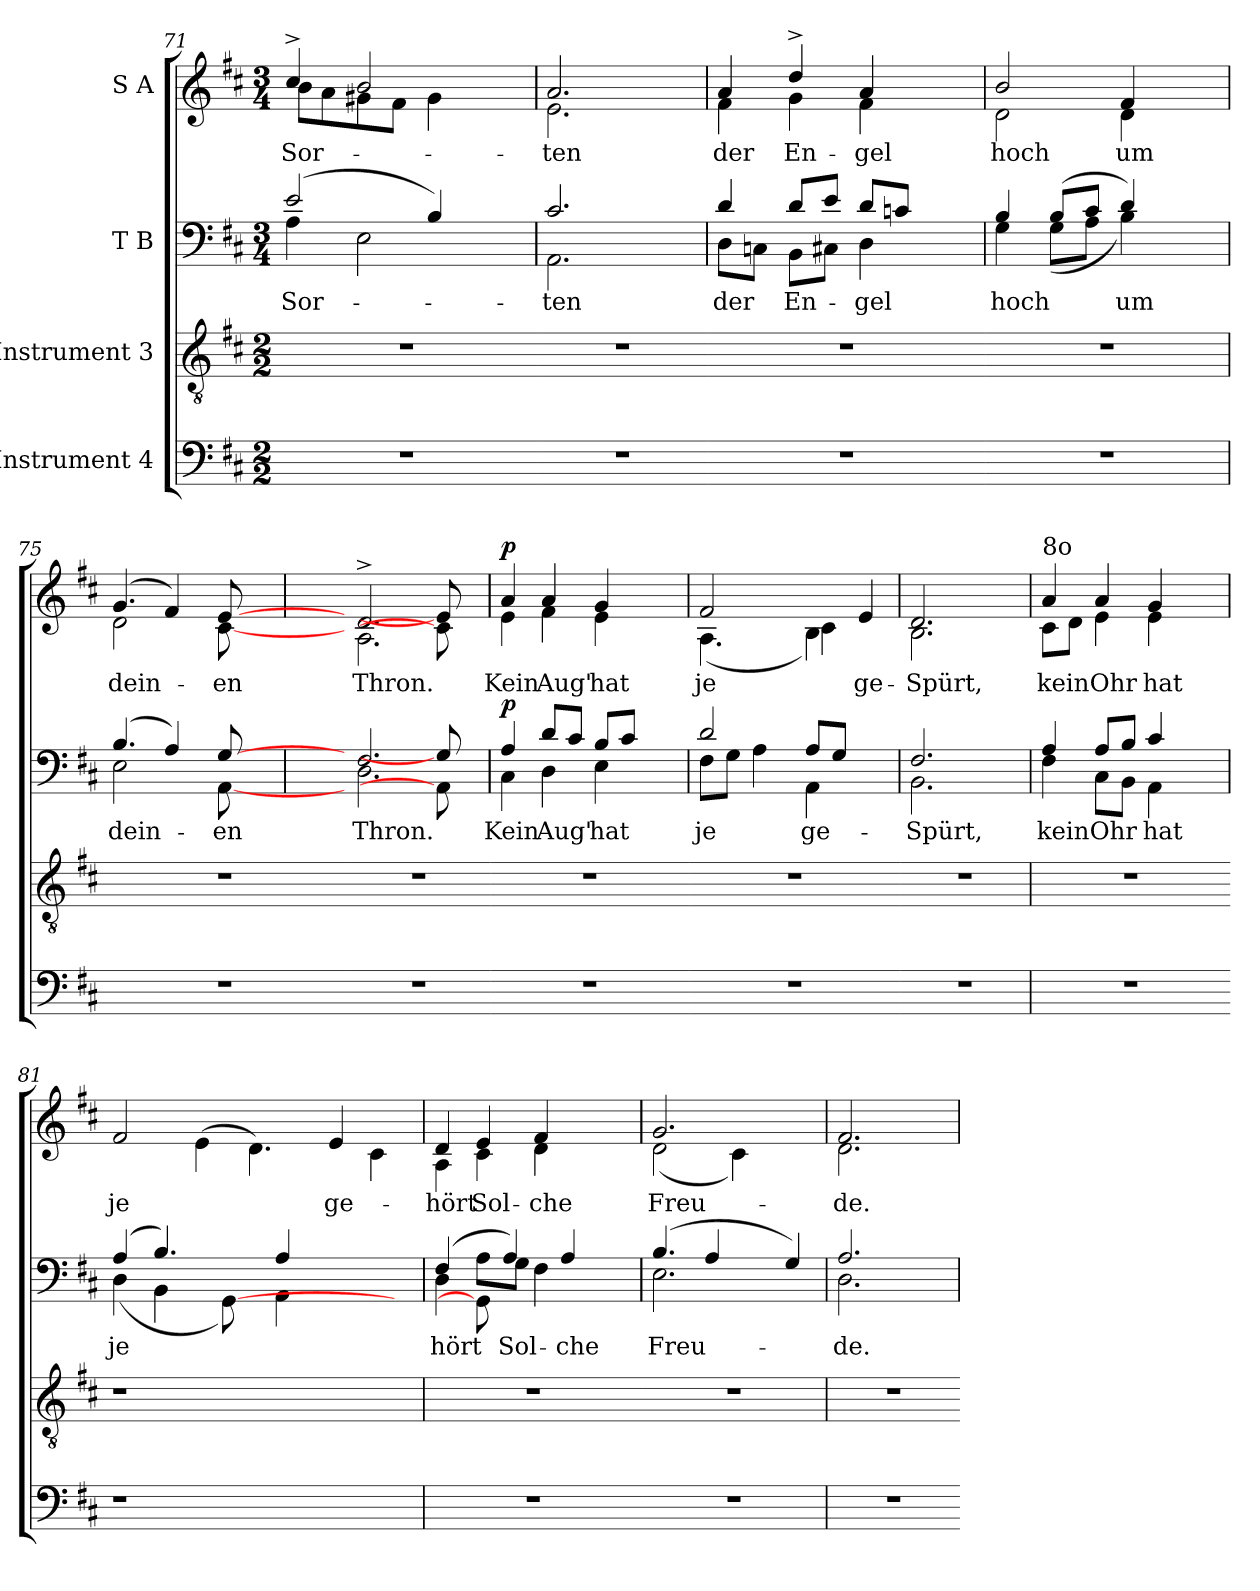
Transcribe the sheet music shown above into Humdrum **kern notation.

**kern	**kern	**kern	**text	**dynam	**kern	**text	**dynam
*part4	*part3	*part2	*part2	*part2	*part1	*part1	*part1
*staff4	*staff3	*staff2	*staff2	*staff2	*staff1	*staff1	*staff1
*I"Instrument 4	*I"Instrument 3	*I"T  B	*	*	*I"S  A	*	*
!!LO:PB:g=z
*clefF4	*clefGv2	*clefF4	*	*	*clefG2	*	*
*k[f#c#]	*k[f#c#]	*k[f#c#]	*	*	*k[f#c#]	*	*
*D:	*D:	*D:	*	*	*D:	*	*
*M2/2	*M2/2	*M3/4	*	*	*M3/4	*	*
=71	=71	=71	=71	=71	=71	=71	=71
!	!	!	!LO:LY:a:cj	!	!	!LO:LY:b:cj	!
*	*	*^	*	*	*^	*	*
1r	1r	(>2e/	4A\	-Sor-	.	4cc#^>/	8b\L	-Sor-	.
.	.	.	.	.	.	.	8a\	.	.
.	.	.	2E\	.	.	2b/	8g#X\	.	.
.	.	.	.	.	.	.	8f#\J	.	.
.	.	4B/)	.	.	.	.	4g#\	.	.
.	.	4ryy	4ryy	.	.	4ryy	4ryy	.	.
=72	=72	=72	=72	=72!	=72!	=72!	=72!	=72!	=72!
!	!	!	!	!LO:LY:a:cj	!	!	!	!LO:LY:b:cj	!
1r	1r	2.c#/	2.AA\	-ten	.	2.a/	2.e\	-ten	.
.	.	4ryy	4ryy	.	.	4ryy	4ryy	.	.
=73	=73	=73	=73	=73!	=73!	=73!	=73!	=73!	=73!
!	!	!	!	!LO:LY:a:cj	!	!	!	!LO:LY:b:cj	!
1r	1r	4d/	8D\L	der	.	4a/	4f#\	der	.
.	.	.	8Cn\J	.	.	.	.	.	.
!	!	!	!	!LO:LY:a:cj	!	!	!	!LO:LY:b:cj	!
.	.	8d/L	8BB\L	En-	.	4dd^>/	4g\	En-	.
.	.	8e/J	8C#X\J	.	.	.	.	.	.
!	!	!	!	!LO:LY:a:cj	!	!	!	!LO:LY:b:cj	!
.	.	8d/L	4D\	-gel	.	4a/	4f#\	-gel	.
.	.	8cn/J	.	.	.	.	.	.	.
.	.	4ryy	4ryy	.	.	4ryy	4ryy	.	.
=74	=74	=74	=74	=74!	=74!	=74!	=74!	=74!	=74!
!	!	!	!	!LO:LY:a:cj	!	!	!	!LO:LY:b:cj	!
1r	1r	4B/	4G\	hoch	.	2b/	2d\	hoch	.
.	.	(>8B/L	(<8G\L	.	.	.	.	.	.
.	.	8c#/J	8A\J	.	.	.	.	.	.
!	!	!	!	!LO:LY:a:cj	!	!	!	!LO:LY:b:cj	!
.	.	4d/)	4B\)	um	.	4f#/	4d\	um	.
.	.	4ryy	4ryy	.	.	4ryy	4ryy	.	.
!!LO:LB:g=z	!!
=75	=75	=75	=75	=75	=75	=75	=75	=75	=75
!	!	!	!	!LO:LY:a:cj	!	!	!	!LO:LY:b:cj	!
1r	1r	(>4.B/	2E\	dein-	.	(>4.g/	2d\	dein-	.
.	.	4A/)	.	.	.	4f#/)	.	.	.
.	.	.	8ryy	.	.	.	8ryy	.	.
!	!	!	!	!LO:LY:a:cj	!	!	!	!LO:LY:b:cj	!
.	.	[8G/	[8AA\	-en	.	[8e/	[8c#\	-en	.
.	.	4ryy	4ryy	.	.	4ryy	4ryy	.	.
=76	=76	=76	=76	=76!	=76!	=76!	=76!	=76!	=76!
!	!	!	!	!LO:LY:a:cj	!	!	!	!LO:LY:b:cj	!
1r	1r	2.F#/	2.D\	Thron.	.	2.d^>/	2.A\	Thron.	.
.	.	8G/]	8AA\]	.	.	8e/]	8c#\]	.	.
.	.	8ryy	8ryy	.	.	8ryy	8ryy	.	.
=77	=77	=77	=77	=77!	=77!	=77!	=77!	=77!	=77!
!	!	!	!	!LO:LY:a:cj	!LO:DY:a	!	!	!LO:LY:b:cj	!LO:DY:a
1r	1r	4A/	4C#\	Kein	p	4a/	4e\	Kein	p
!	!	!	!	!LO:LY:a:cj	!	!	!	!LO:LY:b:cj	!
.	.	8d/L	4D\	Aug'	.	4a/	4f#\	Aug'	.
.	.	8c#/J	.	.	.	.	.	.	.
!	!	!	!	!LO:LY:a:cj	!	!	!	!LO:LY:b:cj	!
.	.	8B/L	4E\	hat	.	4g/	4e\	hat	.
.	.	8c#/J	.	.	.	.	.	.	.
.	.	4ryy	4ryy	.	.	4ryy	4ryy	.	.
=78	=78	=78	=78	=78!	=78!	=78!	=78!	=78!	=78!
!	!	!	!	!LO:LY:a:cj	!	!	!	!LO:LY:b:cj	!
1r	1r	2d/	8F#\L	je	.	2f#/	(<4.A\	je	.
.	.	.	8G\J	.	.	.	.	.	.
.	.	.	4A\	.	.	.	.	.	.
.	.	.	.	.	.	.	8ryy	.	.
!	!	!	!	!LO:LY:a:cj	!	!	!	!	!
.	.	8A/L	4AA\	ge-	.	4B\)	4c#\	.	.
.	.	8G/J	.	.	.	.	.	.	.
!	!	!	!	!	!	!	!	!LO:LY:b:cj	!
.	.	4ryy	4ryy	.	.	4e/	4ryy	ge-	.
=79	=79	=79	=79	=79!	=79!	=79!	=79!	=79!	=79!
!	!	!	!	!LO:LY:a:cj	!	!	!	!LO:LY:b:cj	!
1r	1r	2.F#/	2.BB\	-Spürt,	.	2.d/	2.B\	-Spürt,	.
.	.	4ryy	4ryy	.	.	4ryy	4ryy	.	.
!!LO:LB:g=z	!!
=80	=80	=80	=80	=80	=80	=80	=80	=80	=80
!	!	!	!	!	!	!LO:TX:a:t=8o	!	!	!
!	!	!	!	!LO:LY:a:cj	!	!	!	!LO:LY:b:cj	!
1r	1r	4A/	4F#\	kein	.	4a/	8c#\L	kein	.
.	.	.	.	.	.	.	8d\J	.	.
!	!	!	!	!LO:LY:a:cj	!	!	!	!LO:LY:b:cj	!
.	.	8A/L	8C#\L	Ohr	.	4a/	4e\	Ohr	.
.	.	8B/J	8BB\J	.	.	.	.	.	.
!	!	!	!	!LO:LY:a:cj	!	!	!	!LO:LY:b:cj	!
.	.	4c#/	4AA\	hat	.	4g/	4e\	hat	.
.	.	4ryy	4ryy	.	.	4ryy	4ryy	.	.
=81	=81	=81	=81	=81!	=81!	=81!	=81!	=81!	=81!
!	!	!	!	!LO:LY:a:cj	!	!	!	!LO:LY:b:cj	!
*	*	*	*	*	*	*v	*v	*	*
1r	1r	(>4A/	(<4D\	je	.	2f#/	je	.
.	.	4.B/)	4BB\	.	.	.	.	.
.	.	.	4.ryy	.	.	(<4e\	.	.
.	.	[8GG\)	.	.	.	.	.	.
.	.	8ryy	.	.	.	4.d\)	.	.
.	.	4A/	4AA\	.	.	.	.	.
2ryy	2ryy	.	.	.	.	.	.	.
!	!	!	!	!	!	!	!LO:LY:b	!
.	.	2ryy	2ryy	.	.	4e/	ge-	.
.	.	.	.	.	.	4c#\	.	.
8ryy	8ryy	.	.	.	.	.	.	.
=82	=82	=82	=82	=82!	=82!	=82!	=82!	=82!
!	!	!	!	!	!	!LO:TX:a:t=cresc.	!	!
!	!	!	!	!LO:LY:a:cj	!	!	!LO:LY:b:cj	!
*	*	*	*	*	*	*^	*	*
1r	1r	(>4F#/	4D\	hört	.	4d/	4A\	-hört	.
!	!	!	!	!	!	!	!	!LO:LY:b:cj	!
.	.	8GG\]	8A\L	.	.	4e/	4c#\	Sol-	.
!	!	!	!	!LO:LY:a:cj	!	!	!	!	!
.	.	4A/)	8G\J	Sol-	.	.	.	.	.
!	!	!	!	!	!	!	!	!LO:LY:b:cj	!
.	.	.	4F#\	.	.	4f#/	4d\	-che	.
!	!	!	!	!LO:LY:a:cj	!	!	!	!	!
.	.	4A/	.	-che	.	.	.	.	.
.	.	.	8ryy	.	.	4ryy	4ryy	.	.
.	.	8ryy	8ryy	.	.	.	.	.	.
=83	=83	=83	=83	=83!	=83!	=83!	=83!	=83!	=83!
!	!	!	!	!LO:LY:a:cj	!	!	!	!LO:LY:b:cj	!
1r	1r	(>4.B/	2.E\	Freu-	.	2.g/	(<2d\	Freu-	.
.	.	4A/	.	.	.	.	.	.	.
.	.	.	.	.	.	.	4c#\)	.	.
.	.	4.ryy	.	.	.	.	.	.	.
.	.	.	4G/)	.	.	4ryy	4ryy	.	.
!!LO:LB:g=z	!!
=84	=84	=84	=84	=84	=84	=84	=84	=84	=84
!	!	!	!	!LO:LY:a:cj	!	!	!	!LO:LY:b:cj	!
1r	1r	2.A/	2.D\	-de.	.	2.f#/	2.d\	-de.	.
.	.	4ryy	4ryy	.	.	4ryy	4ryy	.	.
*	*	*v	*v	*	*	*	*	*	*
*	*	*	*	*	*v	*v	*	*
=	=	=	=!	=!	=!	=!	=!
*-	*-	*-	*-	*-	*-	*-	*-
